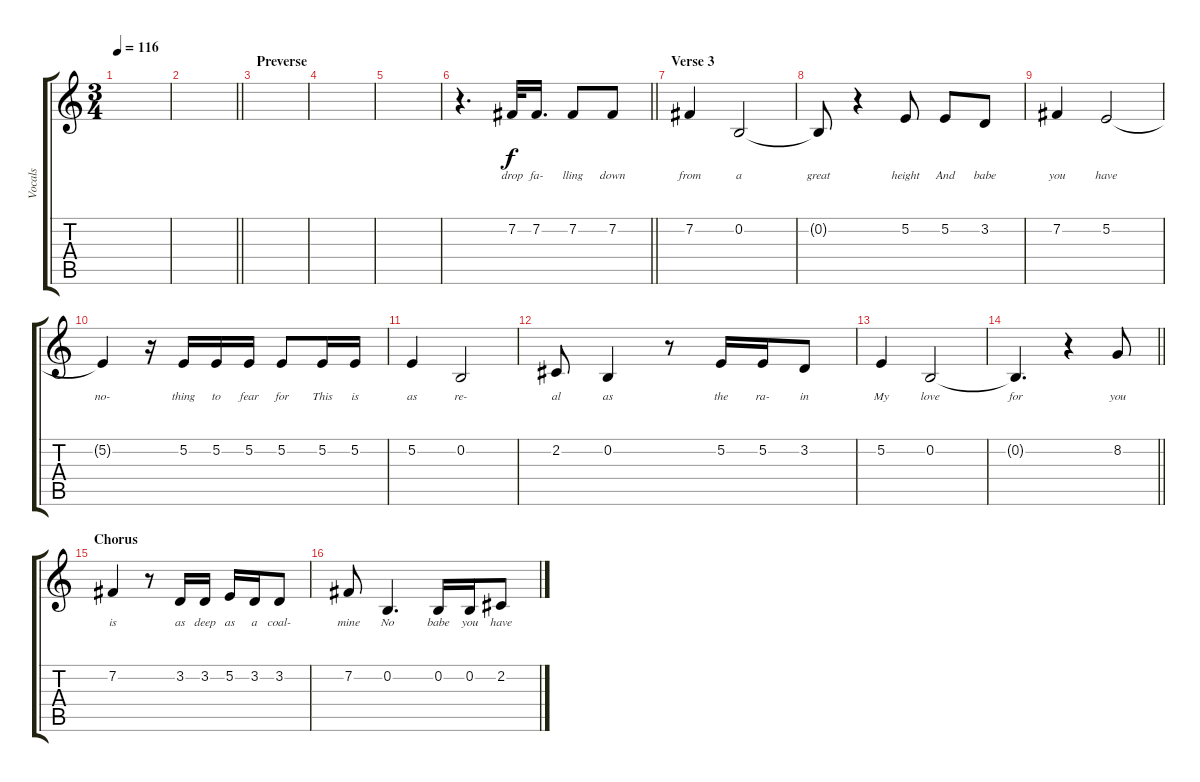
\track ("Vocals" "Vocals") {instrument trumpet}
\staff {score tabs}
\tuning (E4 B3 G3 D3 A2 E2) {hide}
\ts (3 4)
\tempo 116
\clef g2
\ks c
|
\barLineRight lightlight
|
\section ("" "Preverse")
|
|
|
\barLineRight lightlight
r.4{d} 7.2.32{lyrics (0 "drop") lyrics (1 "") lyrics (2 "") lyrics (3 "") lyrics (4 "")} 7.2.16{d lyrics (0 "fa-") lyrics (1 "") lyrics (2 "") lyrics (3 "") lyrics (4 "")} 7.2.8{lyrics (0 "lling") lyrics (1 "") lyrics (2 "") lyrics (3 "") lyrics (4 "")} 7.2.8{lyrics (0 "down") lyrics (1 "") lyrics (2 "") lyrics (3 "") lyrics (4 "")} |
\section ("" "Verse 3")
7.2.4{lyrics (0 "from") lyrics (1 "") lyrics (2 "") lyrics (3 "") lyrics (4 "")} 0.2.2{lyrics (0 "a") lyrics (1 "") lyrics (2 "") lyrics (3 "") lyrics (4 "")} |
0.2{t}.8{lyrics (0 "great") lyrics (1 "") lyrics (2 "") lyrics (3 "") lyrics (4 "")} r.4 5.2.8{lyrics (0 "height") lyrics (1 "") lyrics (2 "") lyrics (3 "") lyrics (4 "")} 5.2.8{lyrics (0 "And") lyrics (1 "") lyrics (2 "") lyrics (3 "") lyrics (4 "")} 3.2.8{lyrics (0 "babe") lyrics (1 "") lyrics (2 "") lyrics (3 "") lyrics (4 "")} |
7.2.4{lyrics (0 "you") lyrics (1 "") lyrics (2 "") lyrics (3 "") lyrics (4 "")} 5.2.2{lyrics (0 "have") lyrics (1 "") lyrics (2 "") lyrics (3 "") lyrics (4 "")} |
5.2{t}.4{lyrics (0 "no-") lyrics (1 "") lyrics (2 "") lyrics (3 "") lyrics (4 "")} r.16 5.2.16{lyrics (0 "thing") lyrics (1 "") lyrics (2 "") lyrics (3 "") lyrics (4 "")} 5.2.16{lyrics (0 "to") lyrics (1 "") lyrics (2 "") lyrics (3 "") lyrics (4 "")} 5.2.16{lyrics (0 "fear") lyrics (1 "") lyrics (2 "") lyrics (3 "") lyrics (4 "")} 5.2.8{lyrics (0 "for") lyrics (1 "") lyrics (2 "") lyrics (3 "") lyrics (4 "")} 5.2.16{lyrics (0 "This") lyrics (1 "") lyrics (2 "") lyrics (3 "") lyrics (4 "")} 5.2.16{lyrics (0 "is") lyrics (1 "") lyrics (2 "") lyrics (3 "") lyrics (4 "")} |
5.2.4{lyrics (0 "as") lyrics (1 "") lyrics (2 "") lyrics (3 "") lyrics (4 "")} 0.2.2{lyrics (0 "re-") lyrics (1 "") lyrics (2 "") lyrics (3 "") lyrics (4 "")} |
2.2.8{lyrics (0 "al") lyrics (1 "") lyrics (2 "") lyrics (3 "") lyrics (4 "")} 0.2.4{lyrics (0 "as") lyrics (1 "") lyrics (2 "") lyrics (3 "") lyrics (4 "")} r.8 5.2.16{lyrics (0 "the") lyrics (1 "") lyrics (2 "") lyrics (3 "") lyrics (4 "")} 5.2.16{lyrics (0 "ra-") lyrics (1 "") lyrics (2 "") lyrics (3 "") lyrics (4 "")} 3.2.8{lyrics (0 "in") lyrics (1 "") lyrics (2 "") lyrics (3 "") lyrics (4 "")} |
5.2.4{lyrics (0 "My") lyrics (1 "") lyrics (2 "") lyrics (3 "") lyrics (4 "")} 0.2.2{lyrics (0 "love") lyrics (1 "") lyrics (2 "") lyrics (3 "") lyrics (4 "")} |
\barLineRight lightlight
0.2{t}.4{d lyrics (0 "for") lyrics (1 "") lyrics (2 "") lyrics (3 "") lyrics (4 "")} r.4 8.2.8{lyrics (0 "you") lyrics (1 "") lyrics (2 "") lyrics (3 "") lyrics (4 "")} |
\section ("" "Chorus")
7.2.4{lyrics (0 "is") lyrics (1 "") lyrics (2 "") lyrics (3 "") lyrics (4 "")} r.8 3.2.16{lyrics (0 "as") lyrics (1 "") lyrics (2 "") lyrics (3 "") lyrics (4 "")} 3.2.16{lyrics (0 "deep") lyrics (1 "") lyrics (2 "") lyrics (3 "") lyrics (4 "")} 5.2.16{lyrics (0 "as") lyrics (1 "") lyrics (2 "") lyrics (3 "") lyrics (4 "")} 3.2.16{lyrics (0 "a") lyrics (1 "") lyrics (2 "") lyrics (3 "") lyrics (4 "")} 3.2.8{lyrics (0 "coal-") lyrics (1 "") lyrics (2 "") lyrics (3 "") lyrics (4 "")} |
7.2.8{lyrics (0 "mine") lyrics (1 "") lyrics (2 "") lyrics (3 "") lyrics (4 "")} 0.2.4{d lyrics (0 "No") lyrics (1 "") lyrics (2 "") lyrics (3 "") lyrics (4 "")} 0.2.16{lyrics (0 "babe") lyrics (1 "") lyrics (2 "") lyrics (3 "") lyrics (4 "")} 0.2.16{lyrics (0 "you") lyrics (1 "") lyrics (2 "") lyrics (3 "") lyrics (4 "")} 2.2.8{lyrics (0 "have") lyrics (1 "") lyrics (2 "") lyrics (3 "") lyrics (4 "")}
